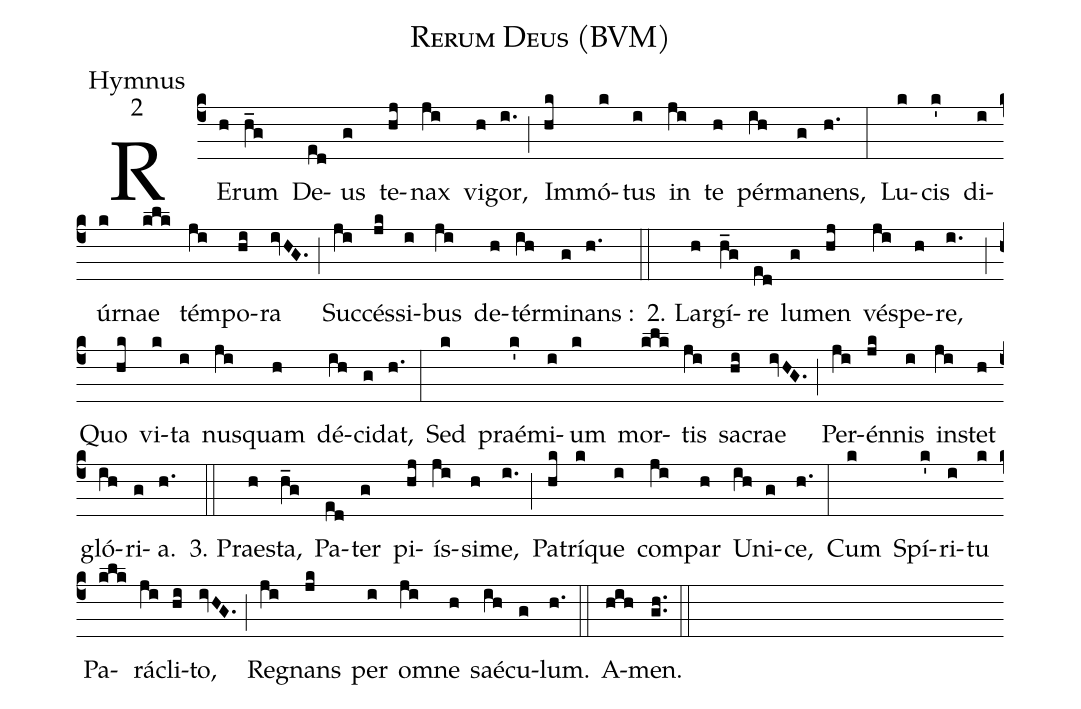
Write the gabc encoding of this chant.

name:Rerum Deus (BVM);
office-part:Hymnus;
mode:2;
%%
(c4) RE(h)rum(h_g) De(ed)us(g) te(hj)nax(ji) vi(h)gor,(i.) (;)
Im(hk)mó(k)tus(i) in(ji) te(h) pér(ih)ma(g)nens,(h.) (:)
Lu(k)cis(k') di(i)úr(k)nae(klk) tém(ji)po(hi)ra(ivHG.) (;)
Suc(ji)cés(jk)si(i)bus(ji) de(h)tér(ih)mi(g)nans :(h.) (::)

2. Lar(h)gí(h_g)re(ed) lu(g)men(hj) vé(ji)spe(h)re,(i.) (;)
Quo(hk) vi(k)ta(i) nus(ji)quam(h) dé(ih)ci(g)dat,(h.) (:)
Sed(k) praé(k')mi(i)um(k) mor(klk)tis(ji) sa(hi)crae(ivHG.) (;)
Per(ji)én(jk)nis(i) in(ji)stet(h) gló(ih)ri(g)a.(h.) (::)

3. Prae(h)sta,(h_g) Pa(ed)ter(g) pi(hj)ís(ji)si(h)me,(i.) (;)
Pa(hk)trí(k)que(i) com(ji)par(h) U(ih)ni(g)ce,(h.) (:)
Cum(k) Spí(k')ri(i)tu(k) Pa(klk)rá(ji)cli(hi)to,(ivHG.) (;)
Re(ji)gnans(jk) per(i) o(ji)mne(h) saé(ih)cu(g)lum.(h.) (::)

A(hih)men.(gh..) (::)
